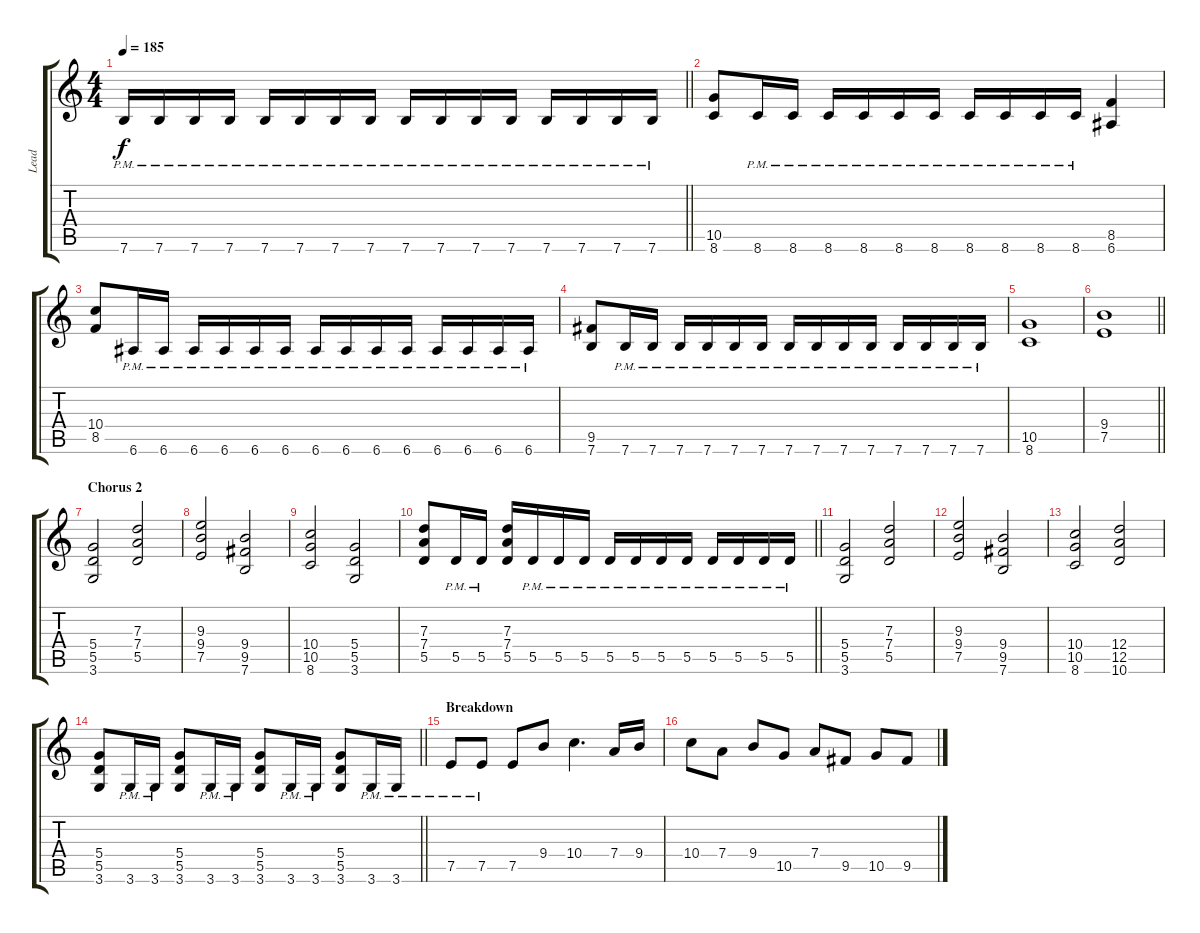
\track ("Lead" "Lead") {instrument overdrivenguitar}
\staff {score tabs}
\tuning (E4 B3 G3 D3 A2 E2) {hide}
\ts (4 4)
\tempo 185
\clef g2
\barLineRight lightlight
\ks c
7.6{pm}.16{dy f} 7.6{pm}.16 7.6{pm}.16 7.6{pm}.16 7.6{pm}.16 7.6{pm}.16 7.6{pm}.16 7.6{pm}.16 7.6{pm}.16 7.6{pm}.16 7.6{pm}.16 7.6{pm}.16 7.6{pm}.16 7.6{pm}.16 7.6{pm}.16 7.6{pm}.16 |
(10.5 8.6).8 8.6{pm}.16 8.6{pm}.16 8.6{pm}.16 8.6{pm}.16 8.6{pm}.16 8.6{pm}.16 8.6{pm}.16 8.6{pm}.16 8.6{pm}.16 8.6{pm}.16 (8.5 6.6).4 |
(10.4 8.5).8 6.6{pm}.16 6.6{pm}.16 6.6{pm}.16 6.6{pm}.16 6.6{pm}.16 6.6{pm}.16 6.6{pm}.16 6.6{pm}.16 6.6{pm}.16 6.6{pm}.16 6.6{pm}.16 6.6{pm}.16 6.6{pm}.16 6.6{pm}.16 |
(9.5 7.6).8 7.6{pm}.16 7.6{pm}.16 7.6{pm}.16 7.6{pm}.16 7.6{pm}.16 7.6{pm}.16 7.6{pm}.16 7.6{pm}.16 7.6{pm}.16 7.6{pm}.16 7.6{pm}.16 7.6{pm}.16 7.6{pm}.16 7.6{pm}.16 |
(10.5 8.6).1 |
\barLineRight lightlight
(9.4 7.5).1 |
\section ("" "Chorus 2")
(5.4 5.5 3.6).2 (7.3 7.4 5.5).2 |
(9.3 9.4 7.5).2 (9.4 9.5 7.6).2 |
(10.4 10.5 8.6).2 (5.4 5.5 3.6).2 |
\barLineRight lightlight
(7.3 7.4 5.5).8 5.5{pm}.16 5.5{pm}.16 (7.3 7.4 5.5).16 5.5{pm}.16 5.5{pm}.16 5.5{pm}.16 5.5{pm}.16 5.5{pm}.16 5.5{pm}.16 5.5{pm}.16 5.5{pm}.16 5.5{pm}.16 5.5{pm}.16 5.5{pm}.16 |
(5.4 5.5 3.6).2 (7.3 7.4 5.5).2 |
(9.3 9.4 7.5).2 (9.4 9.5 7.6).2 |
(10.4 10.5 8.6).2 (12.4 12.5 10.6).2 |
\barLineRight lightlight
(5.4 5.5 3.6).8 3.6{pm}.16 3.6{pm}.16 (5.4 5.5 3.6).8 3.6{pm}.16 3.6{pm}.16 (5.4 5.5 3.6).8 3.6{pm}.16 3.6{pm}.16 (5.4 5.5 3.6).8 3.6{pm}.16 3.6{pm}.16 |
\section ("" "Breakdown")
7.5{pm}.8 7.5{pm}.8 7.5.8 9.4.8 10.4.4{d} 7.4.16 9.4.16 |
10.4.8 7.4.8 9.4.8 10.5.8 7.4.8 9.5.8 10.5.8 9.5.8
